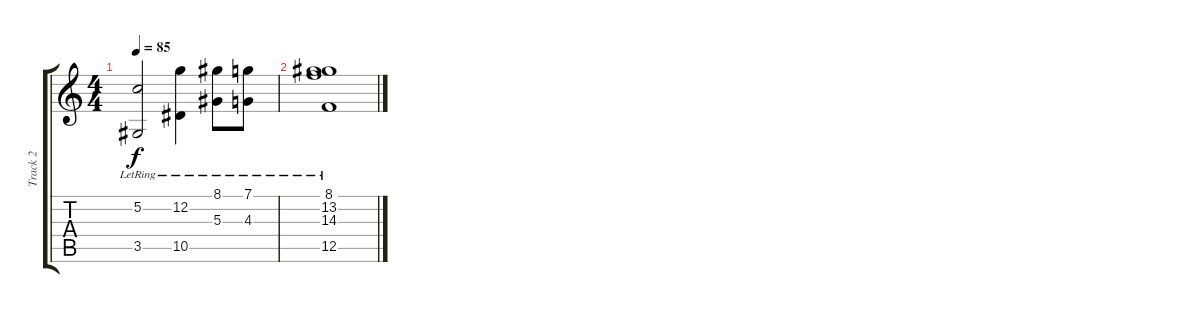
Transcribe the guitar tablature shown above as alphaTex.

\track ("Track 2" "Track 2") {instrument acousticguitarsteel}
\staff {score tabs}
\tuning (C4 G3 Eb3 Bb2 F2 C2) {hide}
\ts (4 4)
\tempo 85
\clef g2
\ks c
(5.2{lr} 3.5{lr}).2{dy f} (12.2{lr} 10.5{lr}).4 (8.1{lr} 5.3).8 (7.1{lr} 4.3).8 |
(8.1 13.2 14.3{lr} 12.5).1
